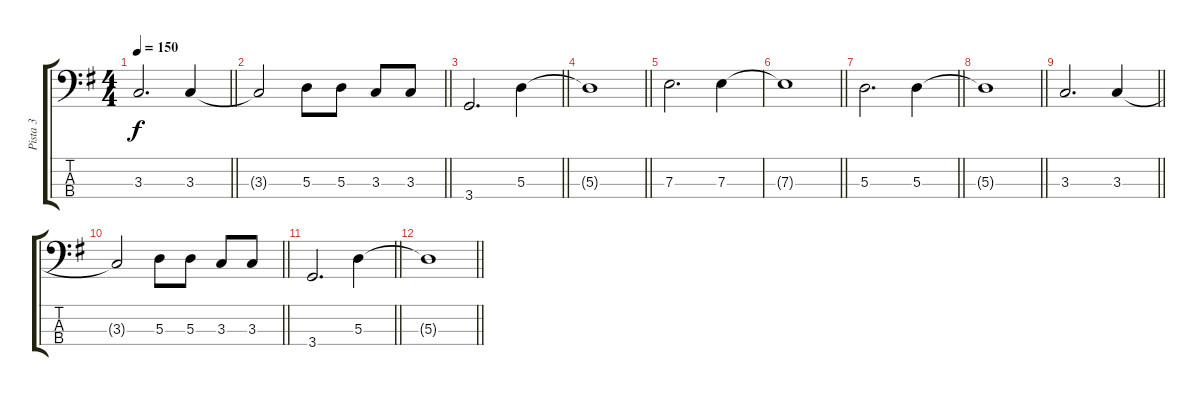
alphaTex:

\track ("Pista 3" "Pista 3") {instrument electricbassfinger}
\staff {score tabs}
\tuning (G2 D2 A1 E1) {hide}
\ts (4 4)
\tempo 150
\clef f4
\barLineRight lightlight
\ks eminor
3.3.2{d dy f} 3.3.4 |
\barLineRight lightlight
3.3{t}.2 5.3.8 5.3.8 3.3.8 3.3.8 |
\barLineRight lightlight
3.4.2{d} 5.3.4 |
\barLineRight lightlight
5.3{t}.1 |
7.3.2{d} 7.3.4 |
\barLineRight lightlight
7.3{t}.1 |
\barLineRight lightlight
5.3.2{d} 5.3.4 |
\barLineRight lightlight
5.3{t}.1 |
\barLineRight lightlight
3.3.2{d} 3.3.4 |
\barLineRight lightlight
3.3{t}.2 5.3.8 5.3.8 3.3.8 3.3.8 |
\barLineRight lightlight
3.4.2{d} 5.3.4 |
\barLineRight lightlight
5.3{t}.1
